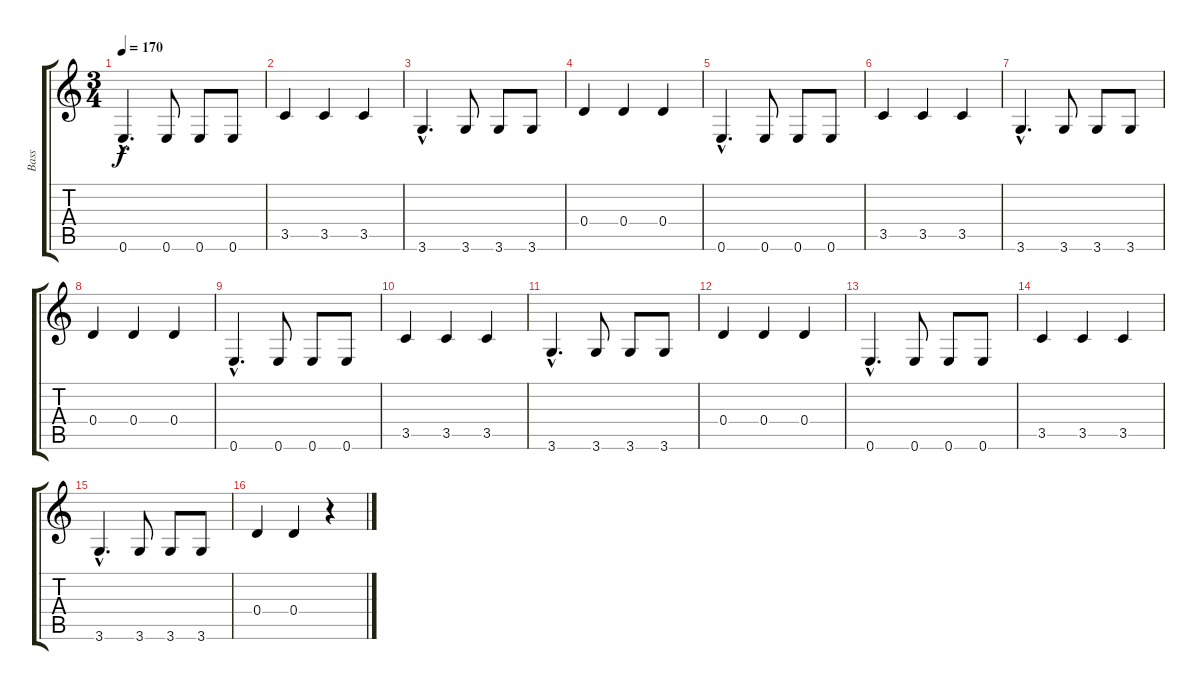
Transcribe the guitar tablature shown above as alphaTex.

\track ("Bass" "Bass") {instrument electricbassfinger}
\staff {score tabs}
\tuning (E4 B3 G3 D3 A2 E2) {hide}
\ts (3 4)
\tempo 170
\clef g2
\ks c
0.6{hac}.4{d dy f} 0.6.8 0.6.8 0.6.8 |
3.5.4 3.5.4 3.5.4 |
3.6{hac}.4{d} 3.6.8 3.6.8 3.6.8 |
0.4.4 0.4.4 0.4.4 |
0.6{hac}.4{d} 0.6.8 0.6.8 0.6.8 |
3.5.4 3.5.4 3.5.4 |
3.6{hac}.4{d} 3.6.8 3.6.8 3.6.8 |
0.4.4 0.4.4 0.4.4 |
0.6{hac}.4{d} 0.6.8 0.6.8 0.6.8 |
3.5.4 3.5.4 3.5.4 |
3.6{hac}.4{d} 3.6.8 3.6.8 3.6.8 |
0.4.4 0.4.4 0.4.4 |
0.6{hac}.4{d} 0.6.8 0.6.8 0.6.8 |
3.5.4 3.5.4 3.5.4 |
3.6{hac}.4{d} 3.6.8 3.6.8 3.6.8 |
0.4.4 0.4.4 r.4
